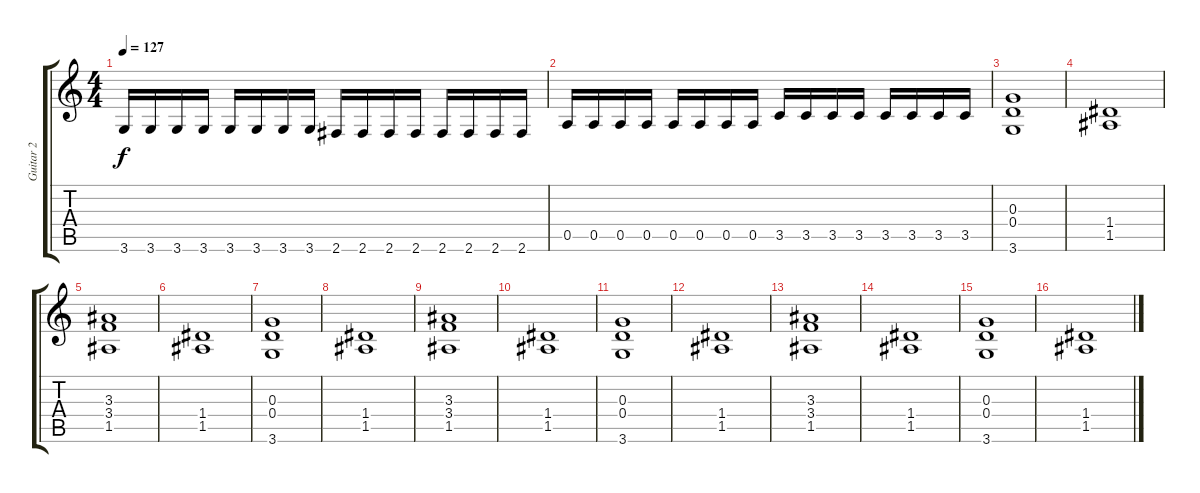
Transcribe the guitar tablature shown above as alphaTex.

\track ("Guitar 2" "Guitar 2") {instrument overdrivenguitar}
\staff {score tabs}
\tuning (E4 B3 G3 D3 A2 E2) {hide}
\ts (4 4)
\tempo 127
\clef g2
\ks c
3.6.16{dy f} 3.6.16 3.6.16 3.6.16 3.6.16 3.6.16 3.6.16 3.6.16 2.6.16 2.6.16 2.6.16 2.6.16 2.6.16 2.6.16 2.6.16 2.6.16 |
0.5.16 0.5.16 0.5.16 0.5.16 0.5.16 0.5.16 0.5.16 0.5.16 3.5.16 3.5.16 3.5.16 3.5.16 3.5.16 3.5.16 3.5.16 3.5.16 |
(0.3 0.4 3.6).1 |
(1.4 1.5).1 |
(3.3 3.4 1.5).1 |
(1.4 1.5).1 |
(0.3 0.4 3.6).1 |
(1.4 1.5).1 |
(3.3 3.4 1.5).1 |
(1.4 1.5).1 |
(0.3 0.4 3.6).1 |
(1.4 1.5).1 |
(3.3 3.4 1.5).1 |
(1.4 1.5).1 |
(0.3 0.4 3.6).1 |
(1.4 1.5).1
